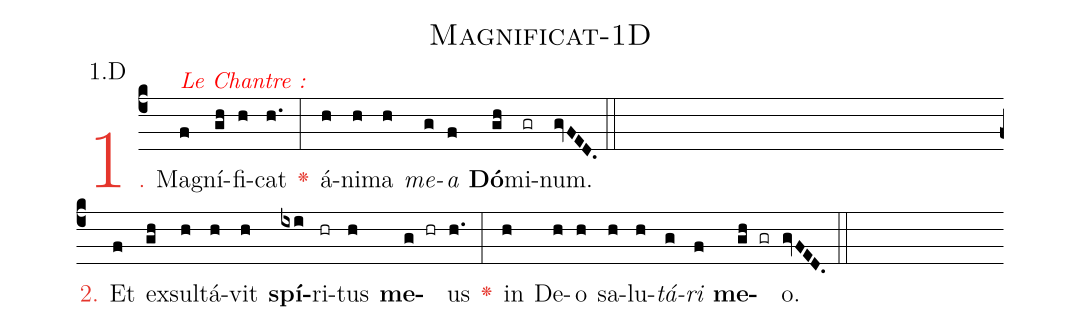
name: Magnificat-1D;
annotation: 1.D;
%%
(c4)<c>1.</c> Ma<alt>{\textcolor{red}{Le Chantre :}}</alt>(f)gní(gh)fi(h)cat(h.) <c><v>\greheightstar</v></c>(:) á(h)ni(h)ma(h) <i>me</i>(g)<i>a</i>(f) <b>Dó</b>(gh)mi(gr)num.(gvFED.) (::) (Z)
<c>2.</c> Et(f) ex(gh)sul(h)tá(h)vit(h) <b>spí</b>(ixi)ri(hr)tus(h) <b>me</b>(g hr)us(h.) <c><v>\greheightstar</v></c>(:) in(h) De(h)o(h) sa(h)lu(h)<i>tá</i>(g)<i>ri</i>(f) <b>me</b>(gh gr)o.(gvFED.) (::)


%E(h) u(h) o(g) u(f) a(gh) e.(gvFED.) (::)
